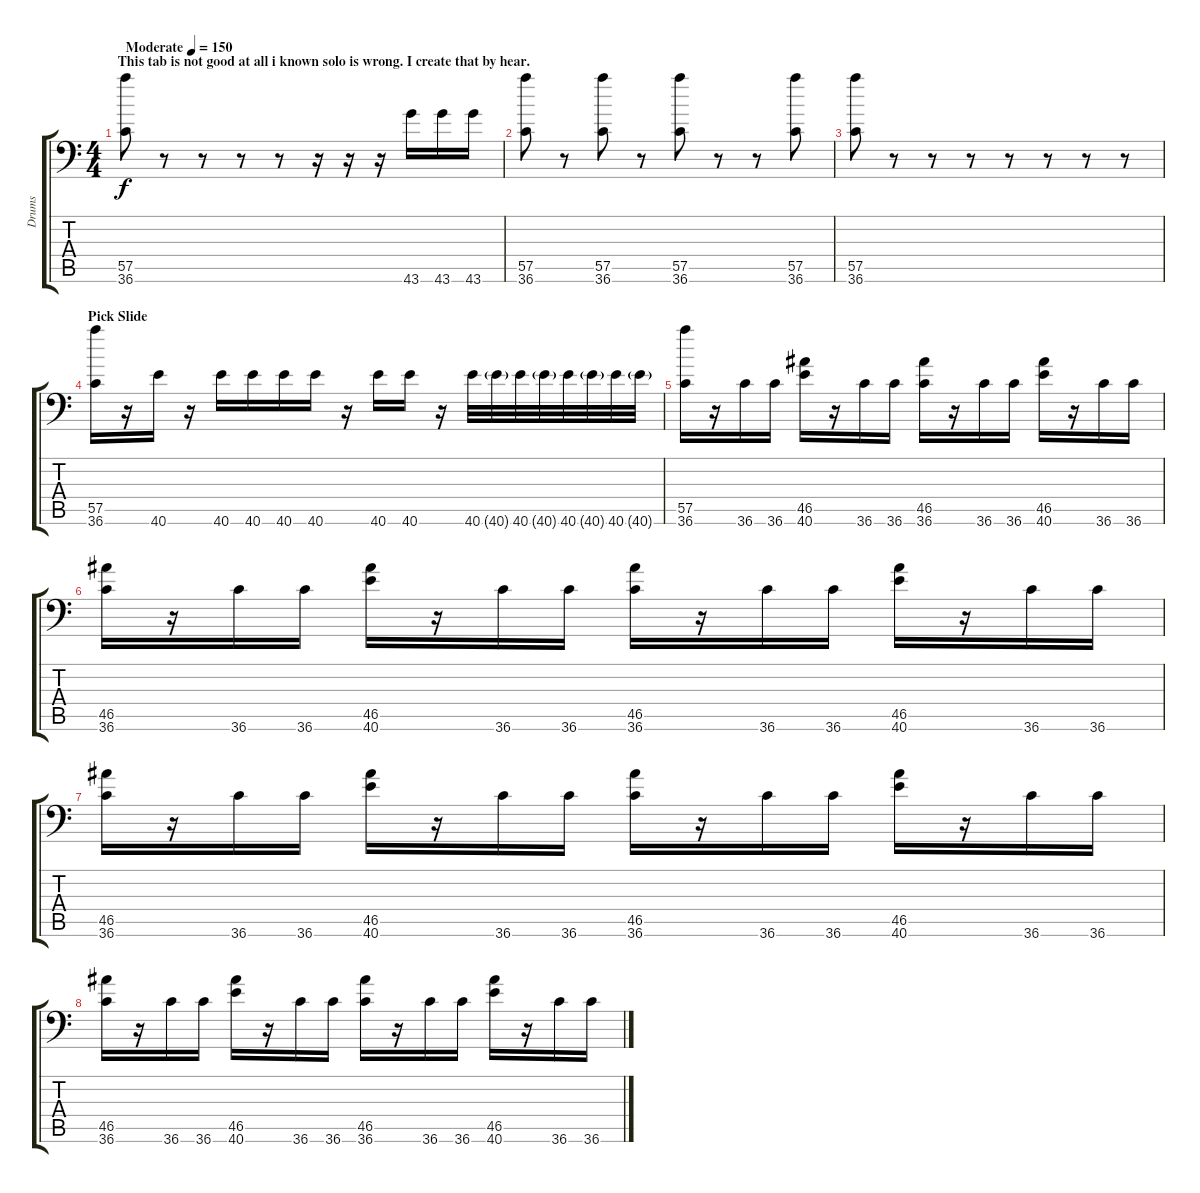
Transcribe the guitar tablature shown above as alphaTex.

\track ("Drums" "Drums") {instrument acousticgrandpiano}
\staff {score tabs}
\tuning (C-1 C-1 C-1 C-1 C-1 C-1) {hide}
\ts (4 4)
\section ("" "This tab is not good at all i known solo is wrong. I create that by hear.")
\tempo (150 "Moderate")
\clef f4
\ks c
(57.5 36.6).8{dy f instrument acousticgrandpiano} r.8 r.8 r.8 r.8 r.16 r.16 r.16 43.6.16 43.6.16 43.6.16 |
(57.5 36.6).8 r.8 (57.5 36.6).8 r.8 (57.5 36.6).8 r.8 r.8 (57.5 36.6).8 |
(57.5 36.6).8 r.8 r.8 r.8 r.8 r.8 r.8 r.8 |
\section ("" "Pick Slide")
(57.5 36.6).16 r.16 40.6.16 r.16 40.6.16 40.6.16 40.6.16 40.6.16 r.16 40.6.16 40.6.16 r.16 40.6.32 40.6{g}.32 40.6.32 40.6{g}.32 40.6.32 40.6{g}.32 40.6.32 40.6{g}.32 |
(57.5 36.6).16 r.16 36.6.16 36.6.16 (46.5 40.6).16 r.16 36.6.16 36.6.16 (46.5 36.6).16 r.16 36.6.16 36.6.16 (46.5 40.6).16 r.16 36.6.16 36.6.16 |
(46.5 36.6).16 r.16 36.6.16 36.6.16 (46.5 40.6).16 r.16 36.6.16 36.6.16 (46.5 36.6).16 r.16 36.6.16 36.6.16 (46.5 40.6).16 r.16 36.6.16 36.6.16 |
(46.5 36.6).16 r.16 36.6.16 36.6.16 (46.5 40.6).16 r.16 36.6.16 36.6.16 (46.5 36.6).16 r.16 36.6.16 36.6.16 (46.5 40.6).16 r.16 36.6.16 36.6.16 |
(46.5 36.6).16 r.16 36.6.16 36.6.16 (46.5 40.6).16 r.16 36.6.16 36.6.16 (46.5 36.6).16 r.16 36.6.16 36.6.16 (46.5 40.6).16 r.16 36.6.16 36.6.16
